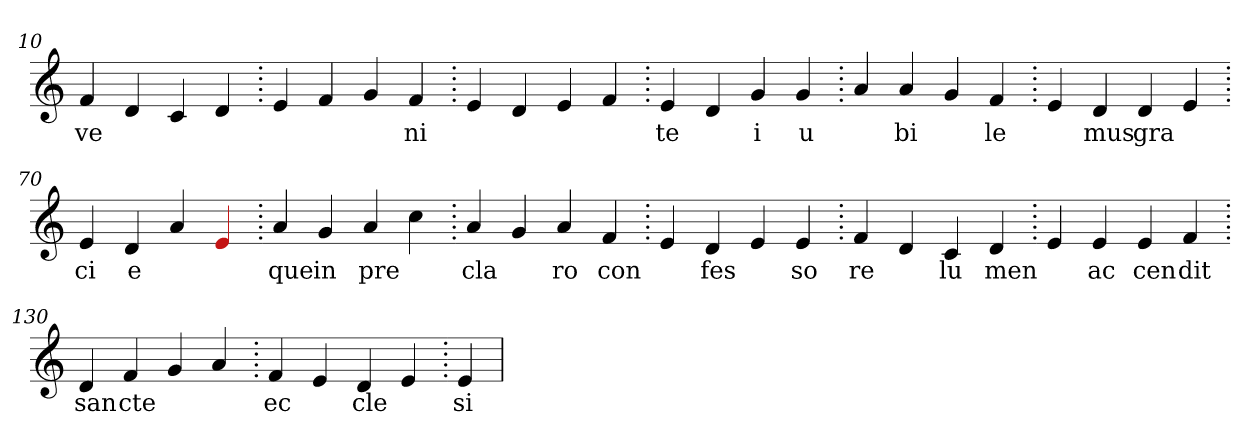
**kern	**text
*part1	*part1
*staff1	*staff1
*clefG2	*
=10.	=10.
4f	ve
4d	.
4c	.
4d	.
=20.	=20.
4e	.
4f	.
4g	.
4f	ni
=30.	=30.
4e	.
4d	.
4e	.
4f	.
=40.	=40.
4e	te
4d	.
4g	i
4g	u
=50.	=50.
4a	.
4a	bi
4g	.
4f	le
=60.	=60.
4e	.
4d	mus
4d	gra
4e	.
=70.	=70.
4e	ci
4d	e
4a	.
4Re	.
=80.	=80.
4a	que
4g	in
4a	pre
4cc	.
=90.	=90.
4a	cla
4g	.
4a	ro
4f	con
=100.	=100.
4e	.
4d	fes
4e	.
4e	so
=110.	=110.
4f	re
4d	.
4c	lu
4d	men
=120.	=120.
4e	.
4e	ac
4e	cen
4f	dit
=130.	=130.
4d	san
4f	cte
4g	.
4a	.
=140.	=140.
4f	ec
4e	.
4d	cle
4e	.
=150.	=150.
4e	si
=	=
*-	*-
